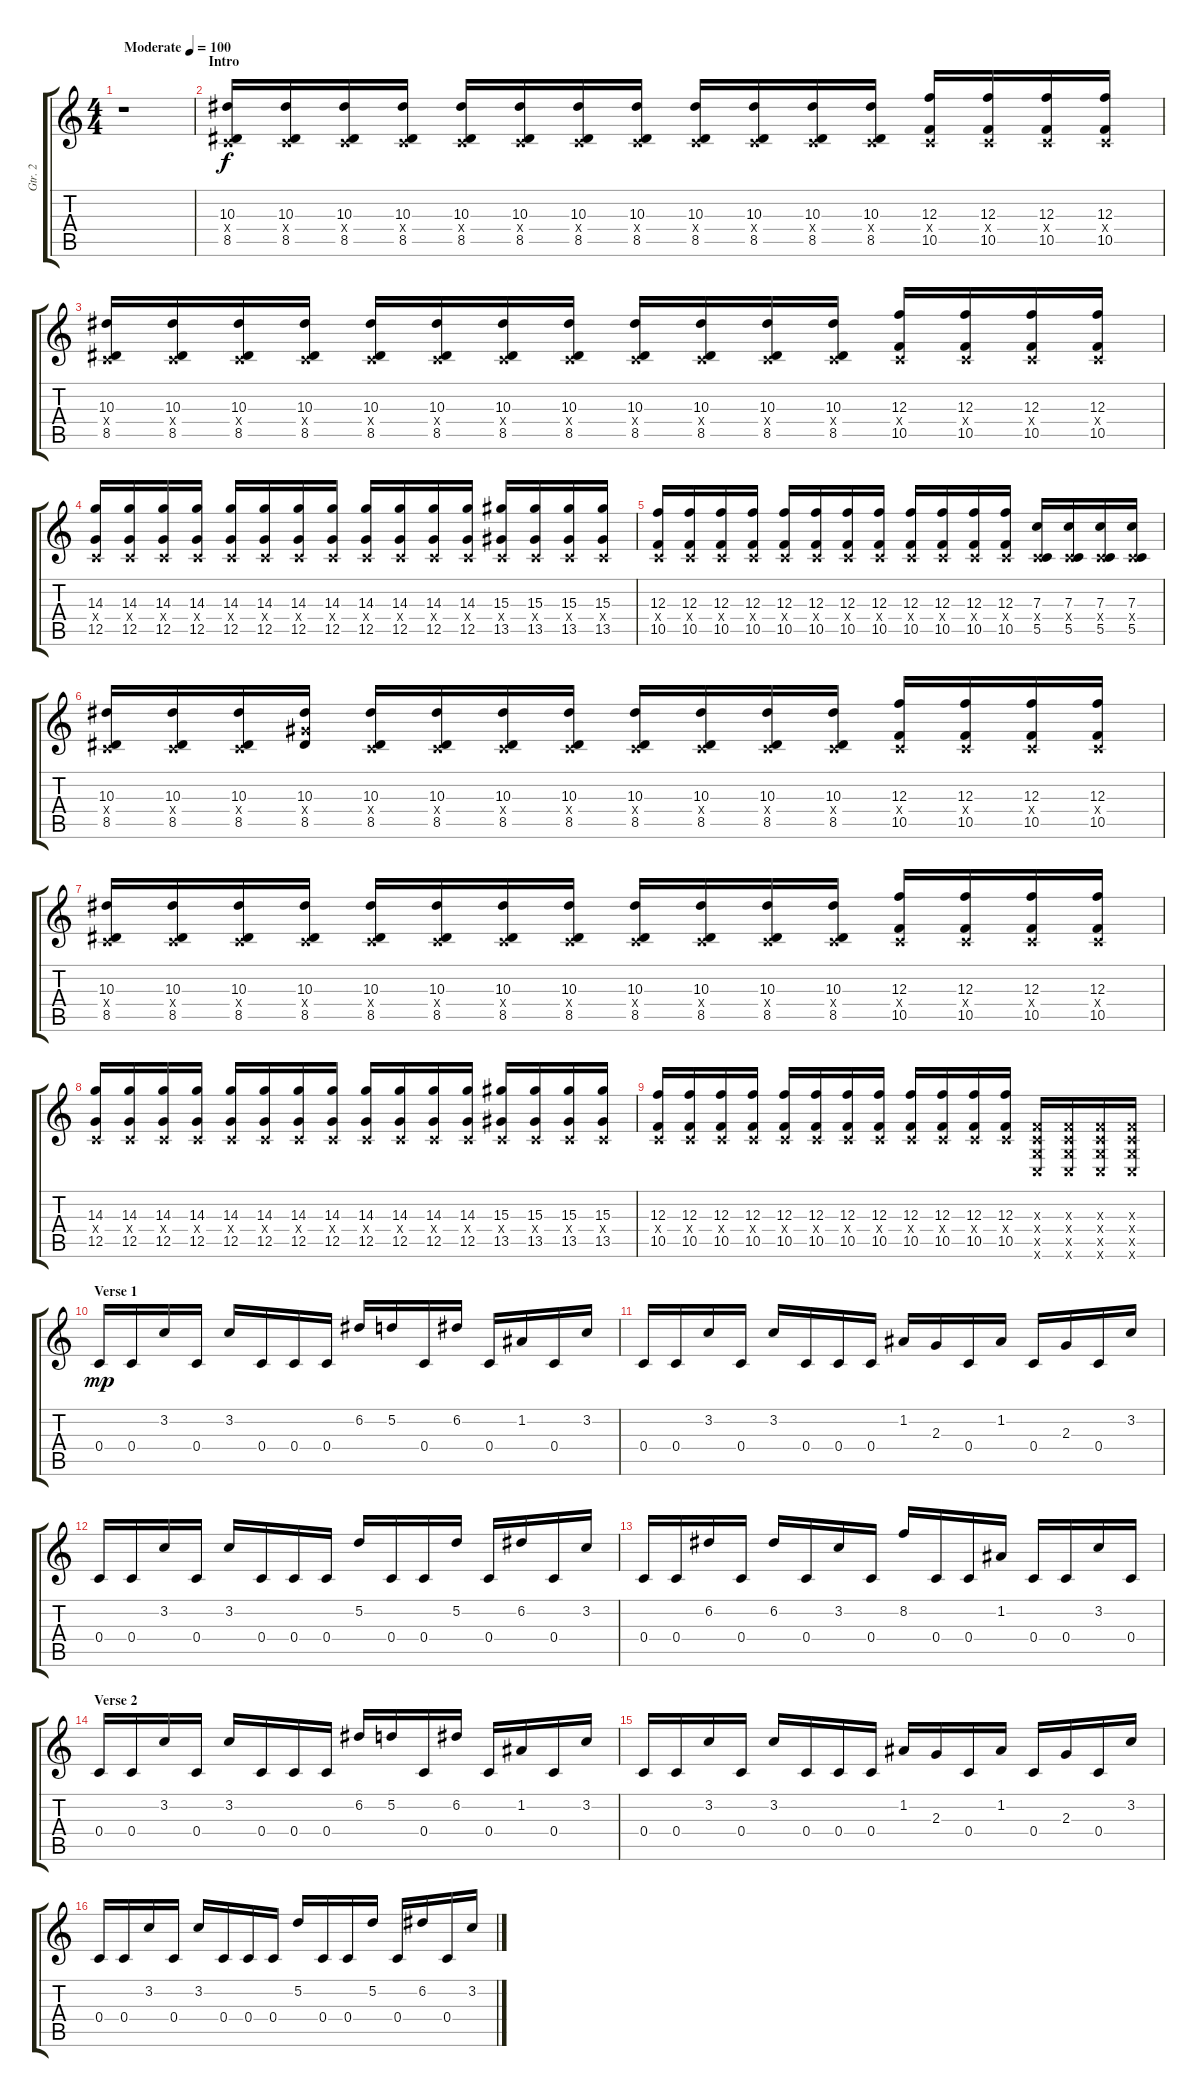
\track ("Gtr. 2" "Gtr. 2") {instrument distortionguitar}
\staff {score tabs}
\tuning (D4 A3 F3 C3 G2 C2) {hide}
\ts (4 4)
\tempo (100 "Moderate")
\clef g2
\ks c
r.1{dy f instrument distortionguitar} |
\section ("" "Intro")
(10.3 0.4{x} 8.5).16 (10.3 0.4{x} 8.5).16 (10.3 0.4{x} 8.5).16 (10.3 0.4{x} 8.5).16 (10.3 0.4{x} 8.5).16 (10.3 0.4{x} 8.5).16 (10.3 0.4{x} 8.5).16 (10.3 0.4{x} 8.5).16 (10.3 0.4{x} 8.5).16 (10.3 0.4{x} 8.5).16 (10.3 0.4{x} 8.5).16 (10.3 0.4{x} 8.5).16 (12.3 0.4{x} 10.5).16 (12.3 0.4{x} 10.5).16 (12.3 0.4{x} 10.5).16 (12.3 0.4{x} 10.5).16 |
(10.3 0.4{x} 8.5).16 (10.3 0.4{x} 8.5).16 (10.3 0.4{x} 8.5).16 (10.3 0.4{x} 8.5).16 (10.3 0.4{x} 8.5).16 (10.3 0.4{x} 8.5).16 (10.3 0.4{x} 8.5).16 (10.3 0.4{x} 8.5).16 (10.3 0.4{x} 8.5).16 (10.3 0.4{x} 8.5).16 (10.3 0.4{x} 8.5).16 (10.3 0.4{x} 8.5).16 (12.3 0.4{x} 10.5).16 (12.3 0.4{x} 10.5).16 (12.3 0.4{x} 10.5).16 (12.3 0.4{x} 10.5).16 |
(14.3 0.4{x} 12.5).16 (14.3 0.4{x} 12.5).16 (14.3 0.4{x} 12.5).16 (14.3 0.4{x} 12.5).16 (14.3 0.4{x} 12.5).16 (14.3 0.4{x} 12.5).16 (14.3 0.4{x} 12.5).16 (14.3 0.4{x} 12.5).16 (14.3 0.4{x} 12.5).16 (14.3 0.4{x} 12.5).16 (14.3 0.4{x} 12.5).16 (14.3 0.4{x} 12.5).16 (15.3 0.4{x} 13.5).16 (15.3 0.4{x} 13.5).16 (15.3 0.4{x} 13.5).16 (15.3 0.4{x} 13.5).16 |
(12.3 0.4{x} 10.5).16 (12.3 0.4{x} 10.5).16 (12.3 0.4{x} 10.5).16 (12.3 0.4{x} 10.5).16 (12.3 0.4{x} 10.5).16 (12.3 0.4{x} 10.5).16 (12.3 0.4{x} 10.5).16 (12.3 0.4{x} 10.5).16 (12.3 0.4{x} 10.5).16 (12.3 0.4{x} 10.5).16 (12.3 0.4{x} 10.5).16 (12.3 0.4{x} 10.5).16 (7.3 0.4{x} 5.5).16 (7.3 0.4{x} 5.5).16 (7.3 0.4{x} 5.5).16 (7.3 0.4{x} 5.5).16 |
(10.3 0.4{x} 8.5).16 (10.3 0.4{x} 8.5).16 (10.3 0.4{x} 8.5).16 (10.3 8.4{x} 8.5).16 (10.3 0.4{x} 8.5).16 (10.3 0.4{x} 8.5).16 (10.3 0.4{x} 8.5).16 (10.3 0.4{x} 8.5).16 (10.3 0.4{x} 8.5).16 (10.3 0.4{x} 8.5).16 (10.3 0.4{x} 8.5).16 (10.3 0.4{x} 8.5).16 (12.3 0.4{x} 10.5).16 (12.3 0.4{x} 10.5).16 (12.3 0.4{x} 10.5).16 (12.3 0.4{x} 10.5).16 |
(10.3 0.4{x} 8.5).16 (10.3 0.4{x} 8.5).16 (10.3 0.4{x} 8.5).16 (10.3 0.4{x} 8.5).16 (10.3 0.4{x} 8.5).16 (10.3 0.4{x} 8.5).16 (10.3 0.4{x} 8.5).16 (10.3 0.4{x} 8.5).16 (10.3 0.4{x} 8.5).16 (10.3 0.4{x} 8.5).16 (10.3 0.4{x} 8.5).16 (10.3 0.4{x} 8.5).16 (12.3 0.4{x} 10.5).16 (12.3 0.4{x} 10.5).16 (12.3 0.4{x} 10.5).16 (12.3 0.4{x} 10.5).16 |
(14.3 0.4{x} 12.5).16 (14.3 0.4{x} 12.5).16 (14.3 0.4{x} 12.5).16 (14.3 0.4{x} 12.5).16 (14.3 0.4{x} 12.5).16 (14.3 0.4{x} 12.5).16 (14.3 0.4{x} 12.5).16 (14.3 0.4{x} 12.5).16 (14.3 0.4{x} 12.5).16 (14.3 0.4{x} 12.5).16 (14.3 0.4{x} 12.5).16 (14.3 0.4{x} 12.5).16 (15.3 0.4{x} 13.5).16 (15.3 0.4{x} 13.5).16 (15.3 0.4{x} 13.5).16 (15.3 0.4{x} 13.5).16 |
(12.3 0.4{x} 10.5).16 (12.3 0.4{x} 10.5).16 (12.3 0.4{x} 10.5).16 (12.3 0.4{x} 10.5).16 (12.3 0.4{x} 10.5).16 (12.3 0.4{x} 10.5).16 (12.3 0.4{x} 10.5).16 (12.3 0.4{x} 10.5).16 (12.3 0.4{x} 10.5).16 (12.3 0.4{x} 10.5).16 (12.3 0.4{x} 10.5).16 (12.3 0.4{x} 10.5).16 (0.3{x} 0.4{x} 0.5{x} 0.6{x}).16 (0.3{x} 0.4{x} 0.5{x} 0.6{x}).16 (0.3{x} 0.4{x} 0.5{x} 0.6{x}).16 (0.3{x} 0.4{x} 0.5{x} 0.6{x}).16 |
\section ("" "Verse 1")
0.4.16{dy mp} 0.4.16 3.2.16 0.4.16 3.2.16 0.4.16 0.4.16 0.4.16 6.2.16 5.2.16 0.4.16 6.2.16 0.4.16 1.2.16 0.4.16 3.2.16 |
0.4.16 0.4.16 3.2.16 0.4.16 3.2.16 0.4.16 0.4.16 0.4.16 1.2.16 2.3.16 0.4.16 1.2.16 0.4.16 2.3.16 0.4.16 3.2.16 |
0.4.16 0.4.16 3.2.16 0.4.16 3.2.16 0.4.16 0.4.16 0.4.16 5.2.16 0.4.16 0.4.16 5.2.16 0.4.16 6.2.16 0.4.16 3.2.16 |
0.4.16 0.4.16 6.2.16 0.4.16 6.2.16 0.4.16 3.2.16 0.4.16 8.2.16 0.4.16 0.4.16 1.2.16 0.4.16 0.4.16 3.2.16 0.4.16 |
\section ("" "Verse 2")
0.4.16 0.4.16 3.2.16 0.4.16 3.2.16 0.4.16 0.4.16 0.4.16 6.2.16 5.2.16 0.4.16 6.2.16 0.4.16 1.2.16 0.4.16 3.2.16 |
0.4.16 0.4.16 3.2.16 0.4.16 3.2.16 0.4.16 0.4.16 0.4.16 1.2.16 2.3.16 0.4.16 1.2.16 0.4.16 2.3.16 0.4.16 3.2.16 |
0.4.16 0.4.16 3.2.16 0.4.16 3.2.16 0.4.16 0.4.16 0.4.16 5.2.16 0.4.16 0.4.16 5.2.16 0.4.16 6.2.16 0.4.16 3.2.16
